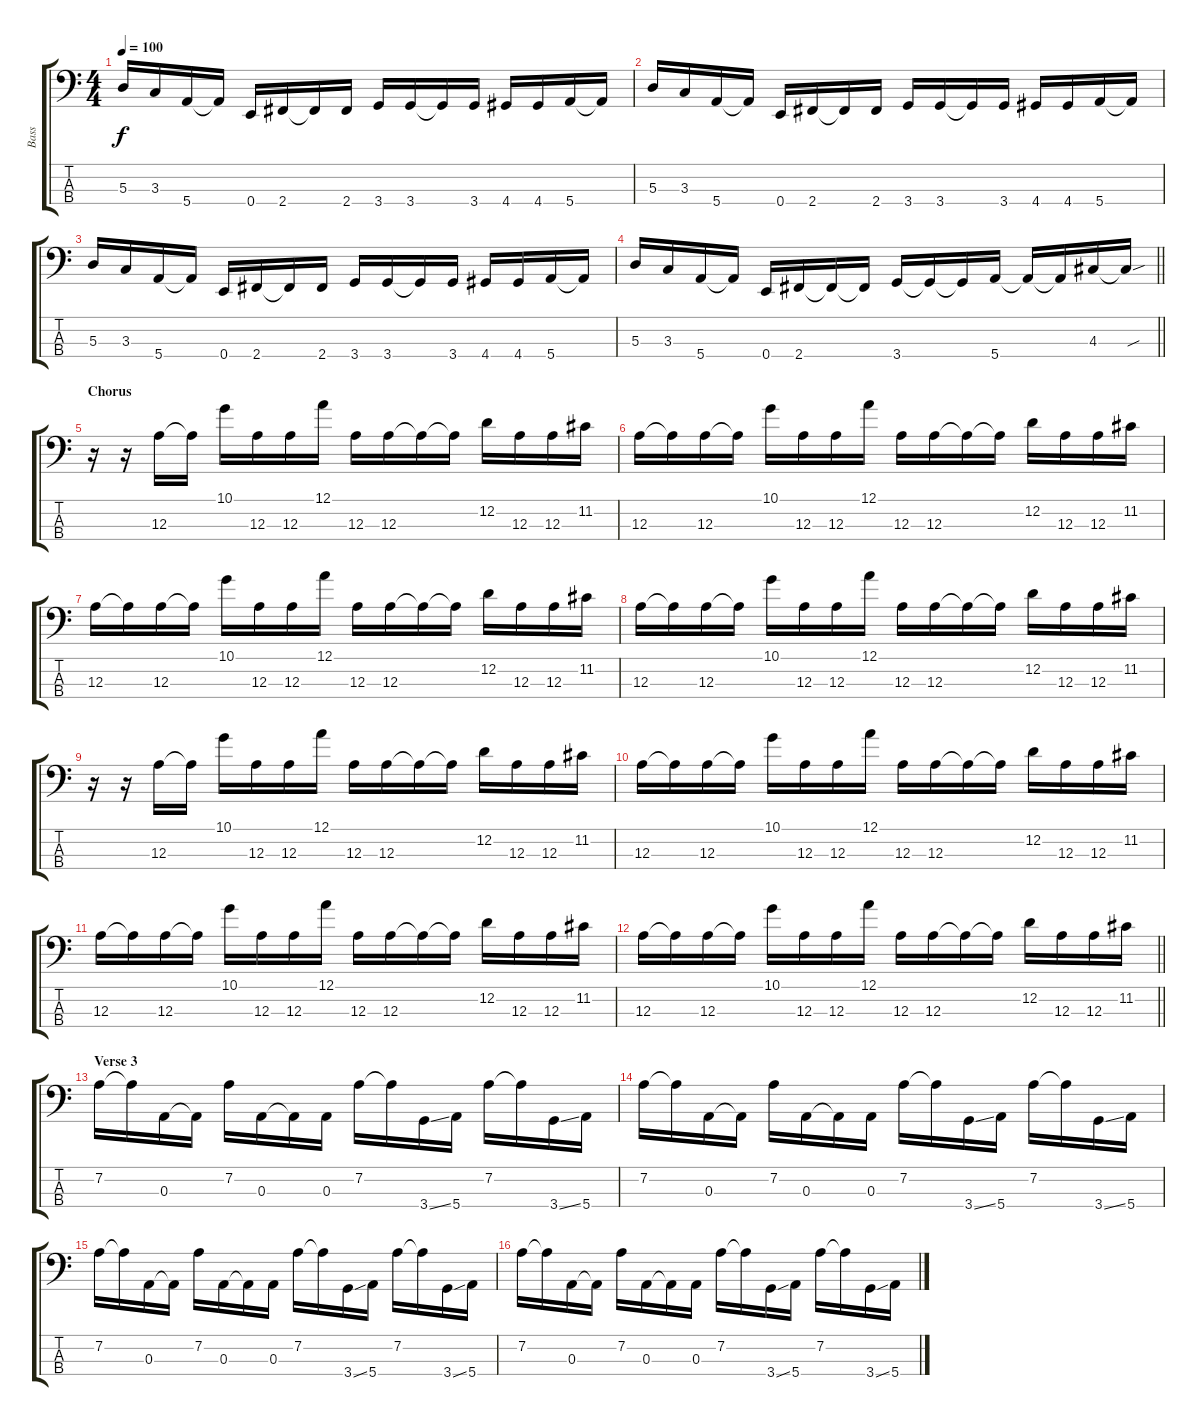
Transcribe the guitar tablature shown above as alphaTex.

\track ("Bass" "Bass") {instrument electricbassfinger}
\staff {score tabs}
\tuning (A2 D2 A1 E1) {hide}
\ts (4 4)
\tempo 100
\clef f4
\ks c
5.3.16{dy f} 3.3.16 5.4.16 5.4{t}.16 0.4.16 2.4.16 2.4{t}.16 2.4.16 3.4.16 3.4.16 3.4{t}.16 3.4.16 4.4.16 4.4.16 5.4.16 5.4{t}.16 |
5.3.16 3.3.16 5.4.16 5.4{t}.16 0.4.16 2.4.16 2.4{t}.16 2.4.16 3.4.16 3.4.16 3.4{t}.16 3.4.16 4.4.16 4.4.16 5.4.16 5.4{t}.16 |
5.3.16 3.3.16 5.4.16 5.4{t}.16 0.4.16 2.4.16 2.4{t}.16 2.4.16 3.4.16 3.4.16 3.4{t}.16 3.4.16 4.4.16 4.4.16 5.4.16 5.4{t}.16 |
\barLineRight lightlight
5.3.16 3.3.16 5.4.16 5.4{t}.16 0.4.16 2.4.16 2.4{t}.16 2.4{t}.16 3.4.16 3.4{t}.16 3.4{t}.16 5.4.16 5.4{t}.16 5.4{t}.16 4.3.16 4.3{sou t}.16 |
\section ("" "Chorus")
r.16 r.16 12.3.16 12.3{t}.16 10.1.16 12.3.16 12.3.16 12.1.16 12.3.16 12.3.16 12.3{t}.16 12.3{t}.16 12.2.16 12.3.16 12.3.16 11.2.16 |
12.3.16 12.3{t}.16 12.3.16 12.3{t}.16 10.1.16 12.3.16 12.3.16 12.1.16 12.3.16 12.3.16 12.3{t}.16 12.3{t}.16 12.2.16 12.3.16 12.3.16 11.2.16 |
12.3.16 12.3{t}.16 12.3.16 12.3{t}.16 10.1.16 12.3.16 12.3.16 12.1.16 12.3.16 12.3.16 12.3{t}.16 12.3{t}.16 12.2.16 12.3.16 12.3.16 11.2.16 |
12.3.16 12.3{t}.16 12.3.16 12.3{t}.16 10.1.16 12.3.16 12.3.16 12.1.16 12.3.16 12.3.16 12.3{t}.16 12.3{t}.16 12.2.16 12.3.16 12.3.16 11.2.16 |
r.16 r.16 12.3.16 12.3{t}.16 10.1.16 12.3.16 12.3.16 12.1.16 12.3.16 12.3.16 12.3{t}.16 12.3{t}.16 12.2.16 12.3.16 12.3.16 11.2.16 |
12.3.16 12.3{t}.16 12.3.16 12.3{t}.16 10.1.16 12.3.16 12.3.16 12.1.16 12.3.16 12.3.16 12.3{t}.16 12.3{t}.16 12.2.16 12.3.16 12.3.16 11.2.16 |
12.3.16 12.3{t}.16 12.3.16 12.3{t}.16 10.1.16 12.3.16 12.3.16 12.1.16 12.3.16 12.3.16 12.3{t}.16 12.3{t}.16 12.2.16 12.3.16 12.3.16 11.2.16 |
\barLineRight lightlight
12.3.16 12.3{t}.16 12.3.16 12.3{t}.16 10.1.16 12.3.16 12.3.16 12.1.16 12.3.16 12.3.16 12.3{t}.16 12.3{t}.16 12.2.16 12.3.16 12.3.16 11.2.16 |
\section ("" "Verse 3")
7.2.16 7.2{t}.16 0.3.16 0.3{t}.16 7.2.16 0.3.16 0.3{t}.16 0.3.16 7.2.16 7.2{t}.16 3.4{ss}.16 5.4.16 7.2.16 7.2{t}.16 3.4{ss}.16 5.4.16 |
7.2.16 7.2{t}.16 0.3.16 0.3{t}.16 7.2.16 0.3.16 0.3{t}.16 0.3.16 7.2.16 7.2{t}.16 3.4{ss}.16 5.4.16 7.2.16 7.2{t}.16 3.4{ss}.16 5.4.16 |
7.2.16 7.2{t}.16 0.3.16 0.3{t}.16 7.2.16 0.3.16 0.3{t}.16 0.3.16 7.2.16 7.2{t}.16 3.4{ss}.16 5.4.16 7.2.16 7.2{t}.16 3.4{ss}.16 5.4.16 |
7.2.16 7.2{t}.16 0.3.16 0.3{t}.16 7.2.16 0.3.16 0.3{t}.16 0.3.16 7.2.16 7.2{t}.16 3.4{ss}.16 5.4.16 7.2.16 7.2{t}.16 3.4{ss}.16 5.4.16
